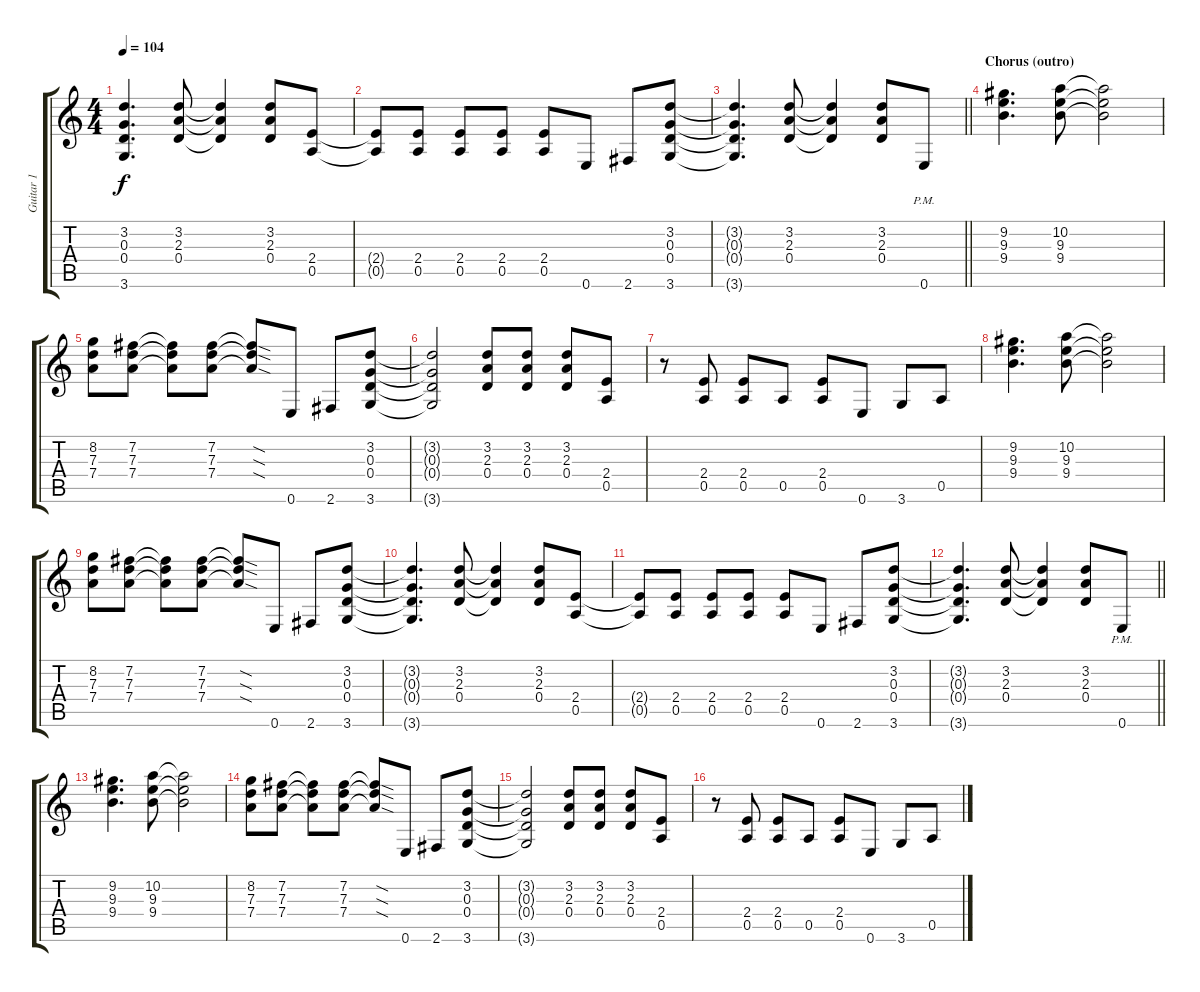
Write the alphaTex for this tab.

\track ("Guitar 1" "Guitar 1") {instrument overdrivenguitar}
\staff {score tabs}
\tuning (E4 B3 G3 D3 A2 E2) {hide}
\ts (4 4)
\tempo 104
\clef g2
\ks c
(3.2{t} 0.3{t} 0.4{t} 3.6{t}).4{d dy f} (3.2 2.3 0.4).8 (3.2{t} 2.3{t} 0.4{t}).4 (3.2 2.3 0.4).8 (2.4 0.5).8 |
(2.4{t} 0.5{t}).8 (2.4 0.5).8 (2.4 0.5).8 (2.4 0.5).8 (2.4 0.5).8 0.6.8 2.6.8 (3.2 0.3 0.4 3.6).8 |
\barLineRight lightlight
(3.2{t} 0.3{t} 0.4{t} 3.6{t}).4{d} (3.2 2.3 0.4).8 (3.2{t} 2.3{t} 0.4{t}).4 (3.2 2.3 0.4).8 0.6{pm}.8 |
\section ("" "Chorus (outro)")
(9.2 9.3 9.4).4{d} (10.2 9.3 9.4).8 (10.2{t} 9.3{t} 9.4{t}).2 |
(8.2 7.3 7.4).8 (7.2 7.3 7.4).8 (7.2{t} 7.3{t} 7.4{t}).8 (7.2 7.3 7.4).8 (7.2{sod t} 7.3{sod t} 7.4{sod t}).8 0.6.8 2.6.8 (3.2 0.3 0.4 3.6).8 |
(3.2{t} 0.3{t} 0.4{t} 3.6{t}).2 (3.2 2.3 0.4).8 (3.2 2.3 0.4).8 (3.2 2.3 0.4).8 (2.4 0.5).8 |
r.8 (2.4 0.5).8 (2.4 0.5).8 0.5.8 (2.4 0.5).8 0.6.8 3.6.8 0.5.8 |
(9.2 9.3 9.4).4{d} (10.2 9.3 9.4).8 (10.2{t} 9.3{t} 9.4{t}).2 |
(8.2 7.3 7.4).8 (7.2 7.3 7.4).8 (7.2{t} 7.3{t} 7.4{t}).8 (7.2 7.3 7.4).8 (7.2{sod t} 7.3{sod t} 7.4{sod t}).8 0.6.8 2.6.8 (3.2 0.3 0.4 3.6).8 |
(3.2{t} 0.3{t} 0.4{t} 3.6{t}).4{d} (3.2 2.3 0.4).8 (3.2{t} 2.3{t} 0.4{t}).4 (3.2 2.3 0.4).8 (2.4 0.5).8 |
(2.4{t} 0.5{t}).8 (2.4 0.5).8 (2.4 0.5).8 (2.4 0.5).8 (2.4 0.5).8 0.6.8 2.6.8 (3.2 0.3 0.4 3.6).8 |
\barLineRight lightlight
(3.2{t} 0.3{t} 0.4{t} 3.6{t}).4{d} (3.2 2.3 0.4).8 (3.2{t} 2.3{t} 0.4{t}).4 (3.2 2.3 0.4).8 0.6{pm}.8 |
(9.2 9.3 9.4).4{d} (10.2 9.3 9.4).8 (10.2{t} 9.3{t} 9.4{t}).2 |
(8.2 7.3 7.4).8 (7.2 7.3 7.4).8 (7.2{t} 7.3{t} 7.4{t}).8 (7.2 7.3 7.4).8 (7.2{sod t} 7.3{sod t} 7.4{sod t}).8 0.6.8 2.6.8 (3.2 0.3 0.4 3.6).8 |
(3.2{t} 0.3{t} 0.4{t} 3.6{t}).2 (3.2 2.3 0.4).8 (3.2 2.3 0.4).8 (3.2 2.3 0.4).8 (2.4 0.5).8 |
r.8 (2.4 0.5).8 (2.4 0.5).8 0.5.8 (2.4 0.5).8 0.6.8 3.6.8 0.5.8
